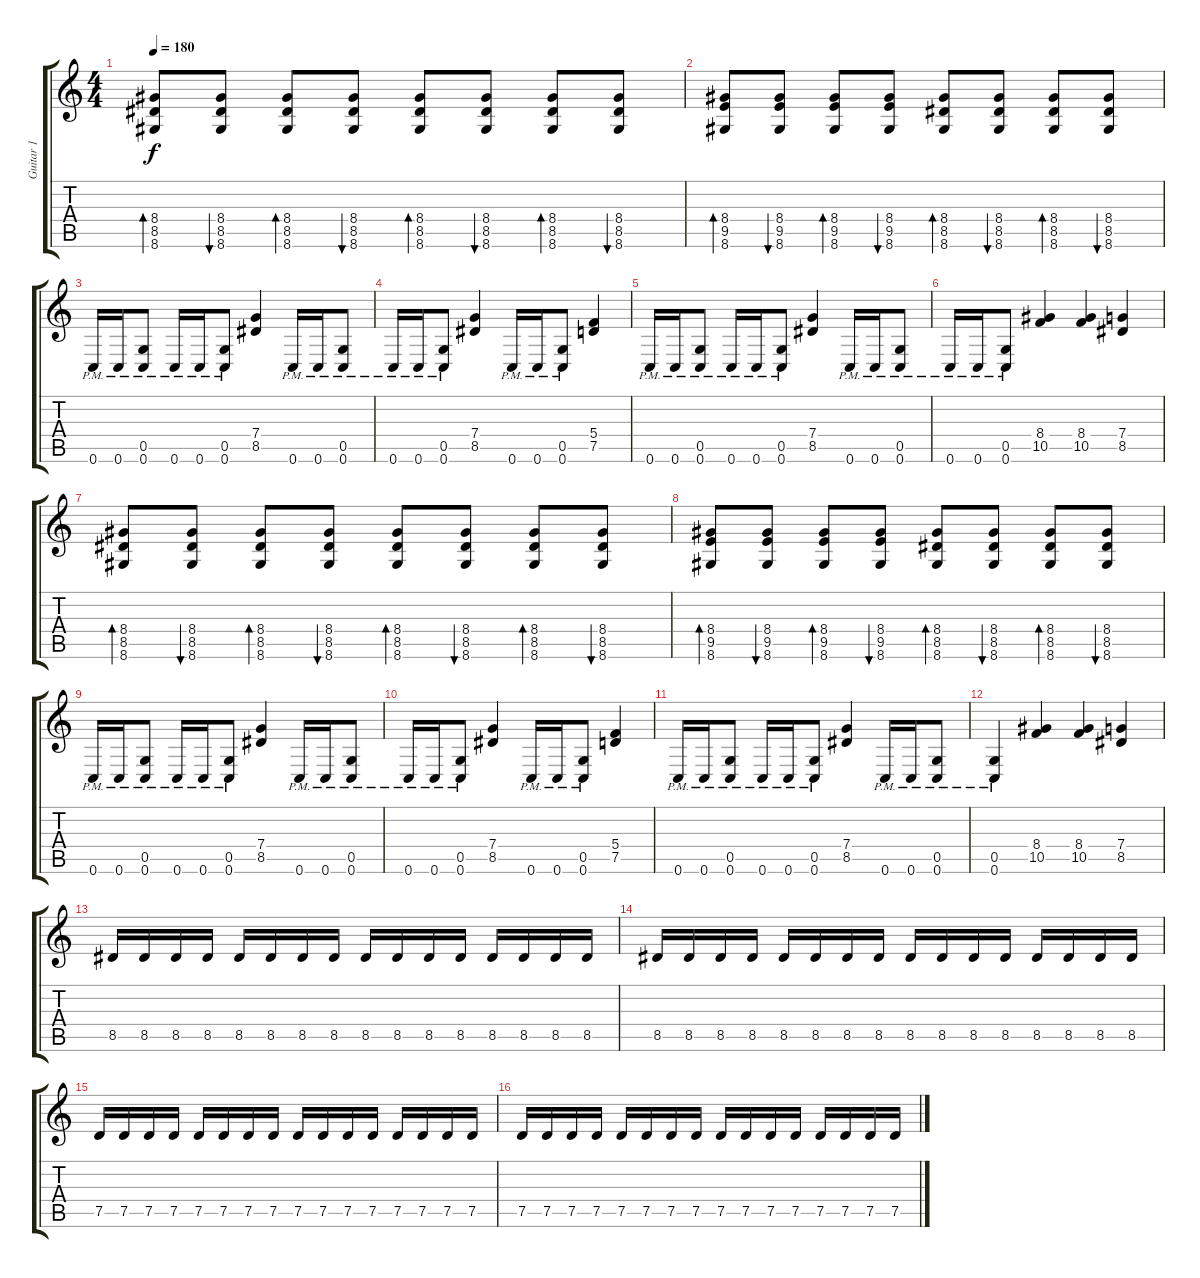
\track ("Guitar 1" "Guitar 1") {instrument distortionguitar}
\staff {score tabs}
\tuning (D4 A3 F3 C3 G2 C2) {hide}
\ts (4 4)
\tempo 180
\clef g2
\ks c
(8.4 8.5 8.6).8{bd 60 dy f instrument overdrivenguitar} (8.4 8.5 8.6).8{bu 60} (8.4 8.5 8.6).8{bd 60} (8.4 8.5 8.6).8{bu 60} (8.4 8.5 8.6).8{bd 60} (8.4 8.5 8.6).8{bu 60} (8.4 8.5 8.6).8{bd 60} (8.4 8.5 8.6).8{bu 60} |
(8.4 9.5 8.6).8{bd 60} (8.4 9.5 8.6).8{bu 60} (8.4 9.5 8.6).8{bd 60} (8.4 9.5 8.6).8{bu 60} (8.4 8.5 8.6).8{bd 60} (8.4 8.5 8.6).8{bu 60} (8.4 8.5 8.6).8{bd 60} (8.4 8.5 8.6).8{bu 60} |
0.6{pm}.16{instrument distortionguitar} 0.6{pm}.16 (0.5{pm} 0.6{pm}).8 0.6{pm}.16 0.6{pm}.16 (0.5{pm} 0.6{pm}).8 (7.4 8.5).4 0.6{pm}.16 0.6{pm}.16 (0.5{pm} 0.6{pm}).8 |
0.6{pm}.16 0.6{pm}.16 (0.5{pm} 0.6{pm}).8 (7.4 8.5).4 0.6{pm}.16 0.6{pm}.16 (0.5{pm} 0.6{pm}).8 (5.4 7.5).4 |
0.6{pm}.16 0.6{pm}.16 (0.5{pm} 0.6{pm}).8 0.6{pm}.16 0.6{pm}.16 (0.5{pm} 0.6{pm}).8 (7.4 8.5).4 0.6{pm}.16 0.6{pm}.16 (0.5{pm} 0.6{pm}).8 |
0.6{pm}.16 0.6{pm}.16 (0.5{pm} 0.6{pm}).8 (8.4 10.5).4 (8.4 10.5).4 (7.4 8.5).4 |
(8.4 8.5 8.6).8{bd 60 instrument overdrivenguitar} (8.4 8.5 8.6).8{bu 60} (8.4 8.5 8.6).8{bd 60} (8.4 8.5 8.6).8{bu 60} (8.4 8.5 8.6).8{bd 60} (8.4 8.5 8.6).8{bu 60} (8.4 8.5 8.6).8{bd 60} (8.4 8.5 8.6).8{bu 60} |
(8.4 9.5 8.6).8{bd 60} (8.4 9.5 8.6).8{bu 60} (8.4 9.5 8.6).8{bd 60} (8.4 9.5 8.6).8{bu 60} (8.4 8.5 8.6).8{bd 60} (8.4 8.5 8.6).8{bu 60} (8.4 8.5 8.6).8{bd 60} (8.4 8.5 8.6).8{bu 60} |
0.6{pm}.16{instrument distortionguitar} 0.6{pm}.16 (0.5{pm} 0.6{pm}).8 0.6{pm}.16 0.6{pm}.16 (0.5{pm} 0.6{pm}).8 (7.4 8.5).4 0.6{pm}.16 0.6{pm}.16 (0.5{pm} 0.6{pm}).8 |
0.6{pm}.16 0.6{pm}.16 (0.5{pm} 0.6{pm}).8 (7.4 8.5).4 0.6{pm}.16 0.6{pm}.16 (0.5{pm} 0.6{pm}).8 (5.4 7.5).4 |
0.6{pm}.16 0.6{pm}.16 (0.5{pm} 0.6{pm}).8 0.6{pm}.16 0.6{pm}.16 (0.5{pm} 0.6{pm}).8 (7.4 8.5).4 0.6{pm}.16 0.6{pm}.16 (0.5{pm} 0.6{pm}).8 |
(0.5{pm} 0.6{pm}).4 (8.4 10.5).4 (8.4 10.5).4 (7.4 8.5).4 |
8.5.16 8.5.16 8.5.16 8.5.16 8.5.16 8.5.16 8.5.16 8.5.16 8.5.16 8.5.16 8.5.16 8.5.16 8.5.16 8.5.16 8.5.16 8.5.16 |
8.5.16 8.5.16 8.5.16 8.5.16 8.5.16 8.5.16 8.5.16 8.5.16 8.5.16 8.5.16 8.5.16 8.5.16 8.5.16 8.5.16 8.5.16 8.5.16 |
7.5.16 7.5.16 7.5.16 7.5.16 7.5.16 7.5.16 7.5.16 7.5.16 7.5.16 7.5.16 7.5.16 7.5.16 7.5.16 7.5.16 7.5.16 7.5.16 |
7.5.16 7.5.16 7.5.16 7.5.16 7.5.16 7.5.16 7.5.16 7.5.16 7.5.16 7.5.16 7.5.16 7.5.16 7.5.16 7.5.16 7.5.16 7.5.16
